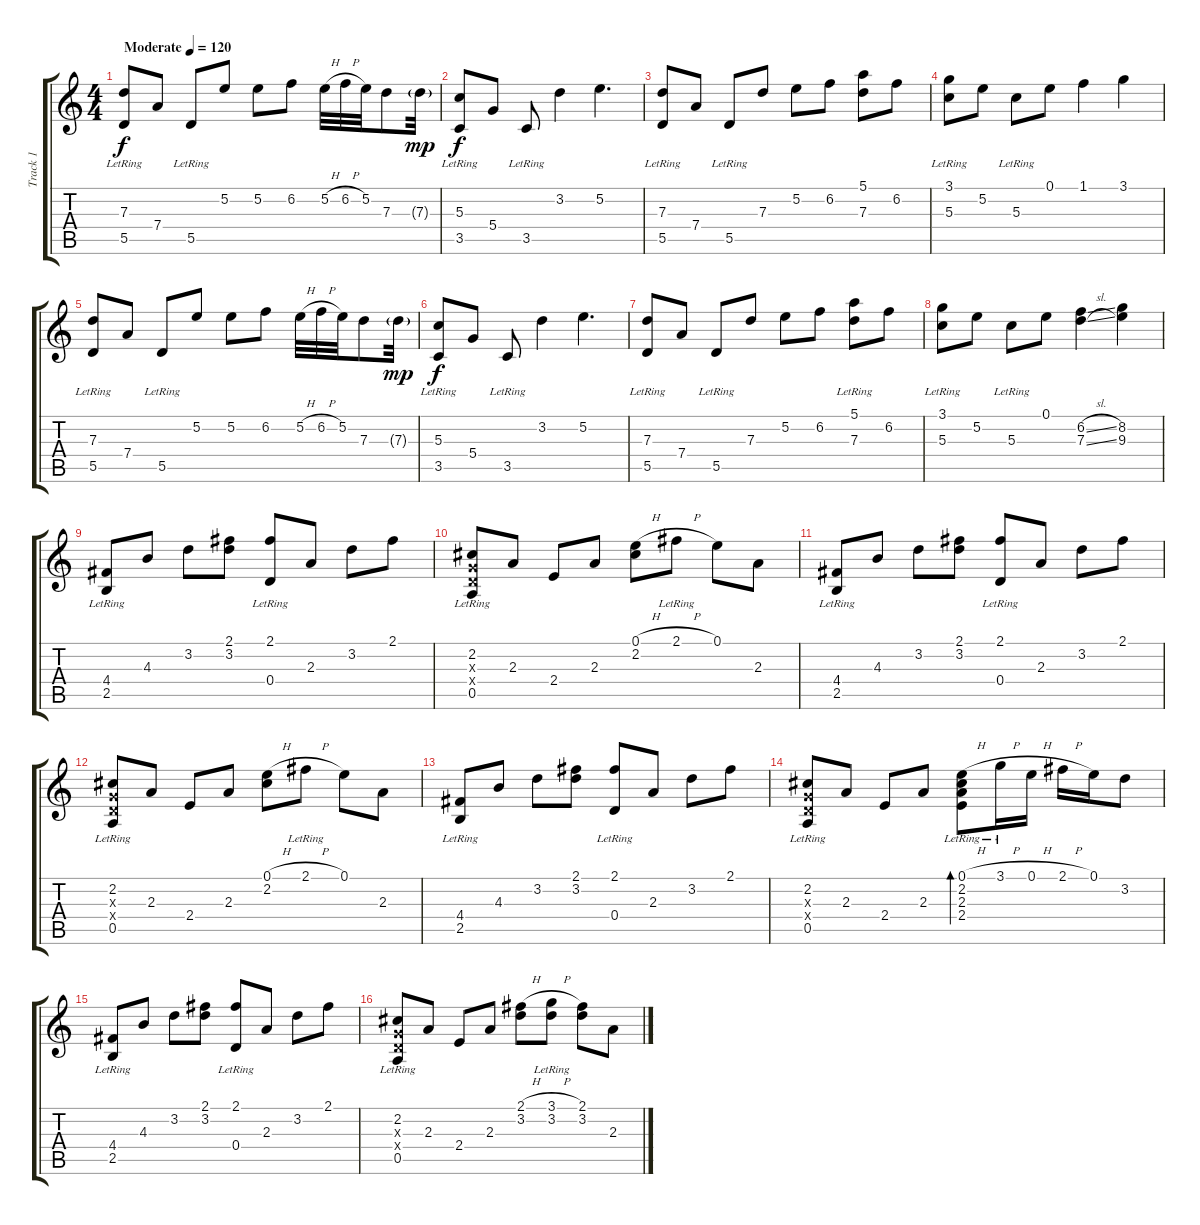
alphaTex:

\track ("Track 1" "Track 1") {instrument acousticguitarsteel}
\staff {score tabs}
\tuning (E4 B3 G3 D3 A2 E2) {hide}
\ts (4 4)
\tempo (120 "Moderate")
\clef g2
\ks c
(7.3 5.5{lr}).8{dy f instrument acousticguitarsteel} 7.4.8 5.5{lr}.8 5.2.8 5.2.8 6.2.8 5.2{h}.32 6.2{h}.32 5.2.32 7.3.8 7.3{g}.32{dy mp} |
(5.3 3.5{lr}).8{dy f} 5.4.8 3.5{lr}.8 3.2.4 5.2.4{d} |
(7.3 5.5{lr}).8 7.4.8 5.5{lr}.8 7.3.8 5.2.8 6.2.8 (5.1 7.3).8 6.2.8 |
(3.1 5.3{lr}).8 5.2.8 5.3{lr}.8 0.1.8 1.1.4 3.1.4 |
(7.3 5.5{lr}).8 7.4.8 5.5{lr}.8 5.2.8 5.2.8 6.2.8 5.2{h}.32 6.2{h}.32 5.2.32 7.3.8 7.3{g}.32{dy mp} |
(5.3 3.5{lr}).8{dy f} 5.4.8 3.5{lr}.8 3.2.4 5.2.4{d} |
(7.3 5.5{lr}).8 7.4.8 5.5{lr}.8 7.3.8 5.2.8 6.2.8 (5.1 7.3{lr}).8 6.2.8 |
(3.1 5.3{lr}).8 5.2.8 5.3{lr}.8 0.1.8 (6.2{sl} 7.3{sl}).4 (8.2 9.3).4 |
(4.4{lr} 2.5{lr}).8 4.3.8 3.2.8 (2.1 3.2).8 (2.1 0.4{lr}).8 2.3.8 3.2.8 2.1.8 |
(2.2 0.3{x} 0.4{x} 0.5{lr}).8 2.3.8 2.4.8 2.3.8 (0.1{h} 2.2).8 2.1{h lr}.8 0.1.8 2.3.8 |
(4.4{lr} 2.5{lr}).8 4.3.8 3.2.8 (2.1 3.2).8 (2.1 0.4{lr}).8 2.3.8 3.2.8 2.1.8 |
(2.2 0.3{x} 0.4{x} 0.5{lr}).8 2.3.8 2.4.8 2.3.8 (0.1{h} 2.2).8 2.1{h lr}.8 0.1.8 2.3.8 |
(4.4{lr} 2.5{lr}).8 4.3.8 3.2.8 (2.1 3.2).8 (2.1 0.4{lr}).8 2.3.8 3.2.8 2.1.8 |
(2.2 0.3{x} 0.4{x} 0.5{lr}).8 2.3.8 2.4.8 2.3.8 (0.1{h} 2.2{lr} 2.3{lr} 2.4{lr}).8{bd 240} 3.1{h lr}.16 0.1{h}.16 2.1{h}.16 0.1.16 3.2.8 |
(4.4{lr} 2.5{lr}).8 4.3.8 3.2.8 (2.1 3.2).8 (2.1 0.4{lr}).8 2.3.8 3.2.8 2.1.8 |
(2.2 0.3{x} 0.4{x} 0.5{lr}).8 2.3.8 2.4.8 2.3.8 (2.1{h} 3.2).8 (3.1{h lr} 3.2).8 (2.1 3.2).8 2.3.8
